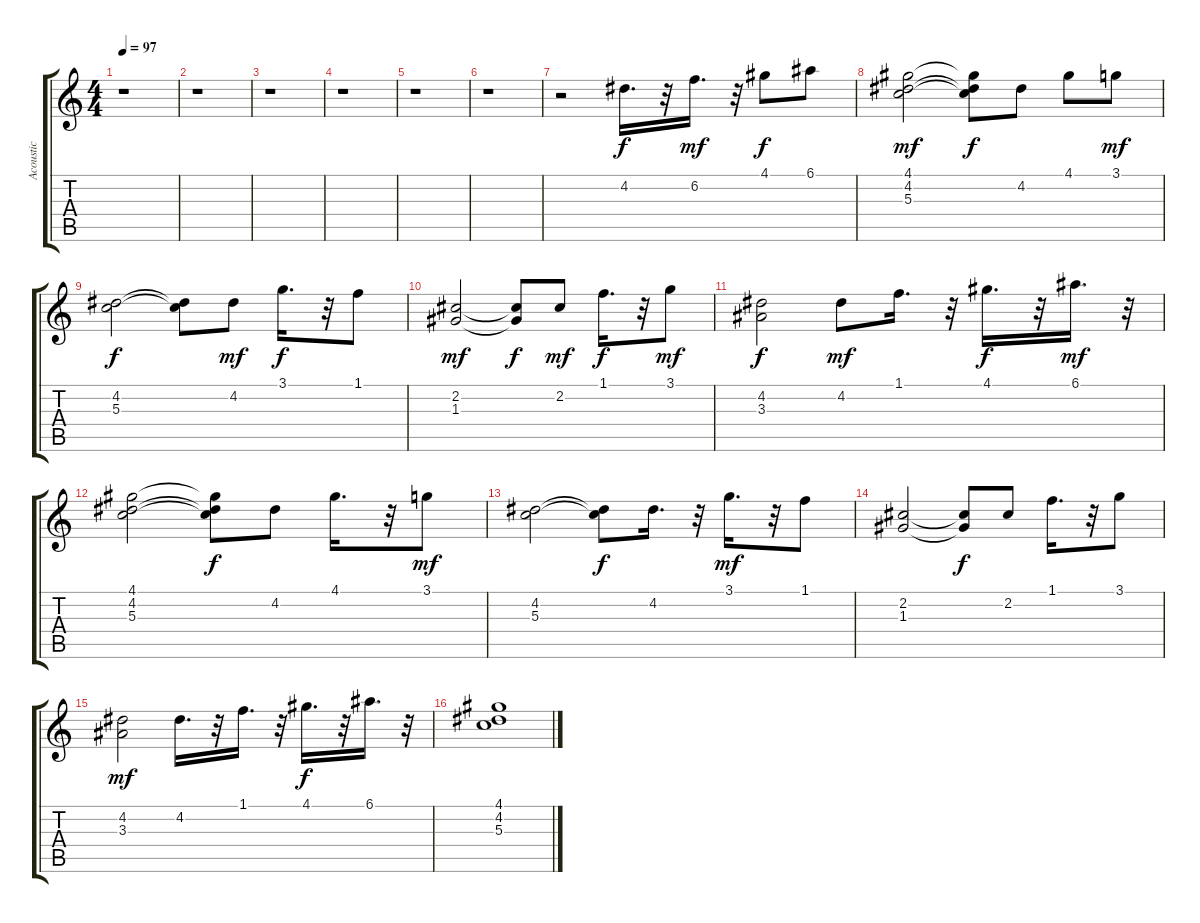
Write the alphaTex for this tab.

\track ("Acoustic" "Acoustic") {instrument acousticguitarsteel}
\staff {score tabs}
\tuning (E4 B3 G3 D3 A2 E2) {hide}
\ts (4 4)
\tempo 97
\clef g2
\ks c
r.1{dy mp} |
r.1 |
r.1 |
r.1 |
r.1 |
r.1 |
r.2 4.2.16{d dy f} r.32 6.2.16{d dy mf} r.32 4.1.8{dy f} 6.1.8 |
(4.1 4.2 5.3).2{dy mf} (4.1{t} 4.2{t} 5.3{t}).8{dy f} 4.2.8 4.1.8 3.1.8{dy mf} |
(4.2 5.3).2{dy f} (4.2{t} 5.3{t}).8 4.2.8{dy mf} 3.1.16{d dy f} r.32 1.1.8 |
(2.2 1.3).2{dy mf} (2.2{t} 1.3{t}).8{dy f} 2.2.8{dy mf} 1.1.16{d dy f} r.32 3.1.8{dy mf} |
(4.2 3.3).2{dy f} 4.2.8{dy mf} 1.1.16{d} r.32 4.1.16{d dy f} r.32 6.1.16{d dy mf} r.32 |
(4.1 4.2 5.3).2 (4.1{t} 4.2{t} 5.3{t}).8{dy f} 4.2.8 4.1.16{d} r.32 3.1.8{dy mf} |
(4.2 5.3).2 (4.2{t} 5.3{t}).8{dy f} 4.2.16{d} r.32 3.1.16{d dy mf} r.32 1.1.8 |
(2.2 1.3).2 (2.2{t} 1.3{t}).8{dy f} 2.2.8 1.1.16{d} r.32 3.1.8 |
(4.2 3.3).2{dy mf} 4.2.16{d} r.32 1.1.16{d} r.32 4.1.16{d dy f} r.32 6.1.16{d} r.32 |
(4.1 4.2 5.3).1
